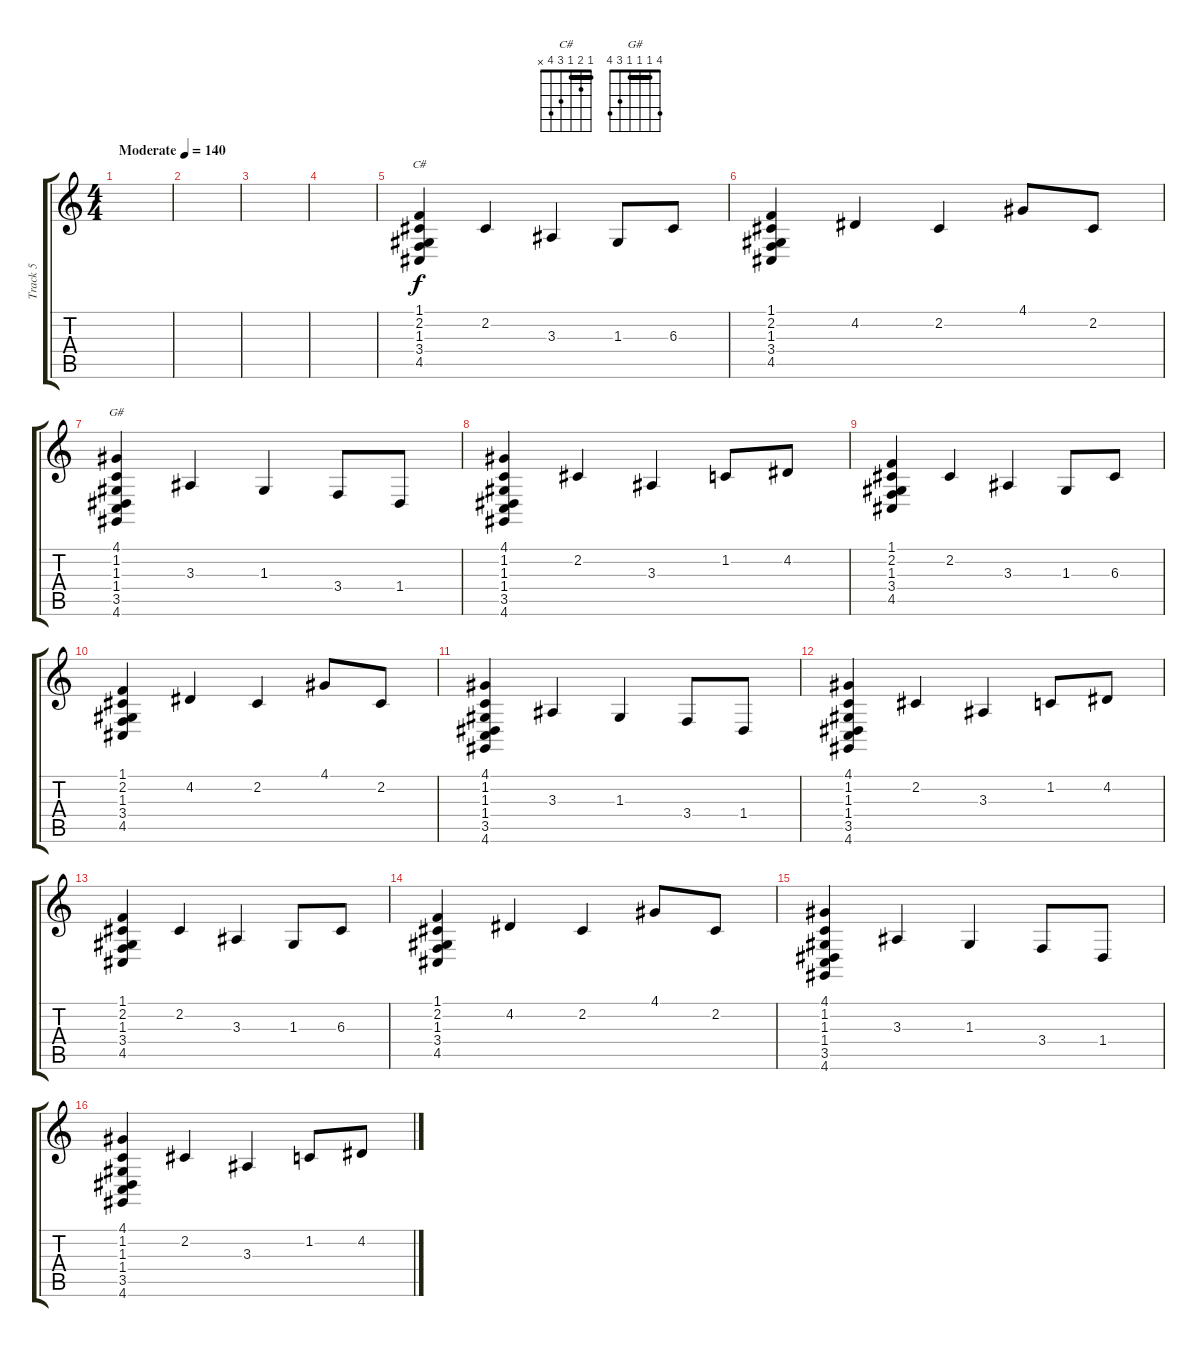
\track ("Track 5" "Track 5") {instrument acousticgrandpiano}
\staff {score tabs}
\tuning (E4 B3 G3 D3 A2 E2) {hide}
\chord ("C#" 1 2 1 3 4 x) {barre 1}
\chord ("G#" 4 1 1 1 3 4) {barre 1}
\ts (4 4)
\tempo (140 "Moderate")
\clef g2
\ks c
|
|
|
|
(1.1 2.2 1.3 3.4 4.5).4{ch "C#"} 2.2.4 3.3.4 1.3.8 6.3.8 |
(1.1 2.2 1.3 3.4 4.5).4 4.2.4 2.2.4 4.1.8 2.2.8 |
(4.1 1.2 1.3 1.4 3.5 4.6).4{ch "G#"} 3.3.4 1.3.4 3.4.8 1.4.8 |
(4.1 1.2 1.3 1.4 3.5 4.6).4 2.2.4 3.3.4 1.2.8 4.2.8 |
(1.1 2.2 1.3 3.4 4.5).4 2.2.4 3.3.4 1.3.8 6.3.8 |
(1.1 2.2 1.3 3.4 4.5).4 4.2.4 2.2.4 4.1.8 2.2.8 |
(4.1 1.2 1.3 1.4 3.5 4.6).4 3.3.4 1.3.4 3.4.8 1.4.8 |
(4.1 1.2 1.3 1.4 3.5 4.6).4 2.2.4 3.3.4 1.2.8 4.2.8 |
(1.1 2.2 1.3 3.4 4.5).4 2.2.4 3.3.4 1.3.8 6.3.8 |
(1.1 2.2 1.3 3.4 4.5).4 4.2.4 2.2.4 4.1.8 2.2.8 |
(4.1 1.2 1.3 1.4 3.5 4.6).4 3.3.4 1.3.4 3.4.8 1.4.8 |
(4.1 1.2 1.3 1.4 3.5 4.6).4 2.2.4 3.3.4 1.2.8 4.2.8
